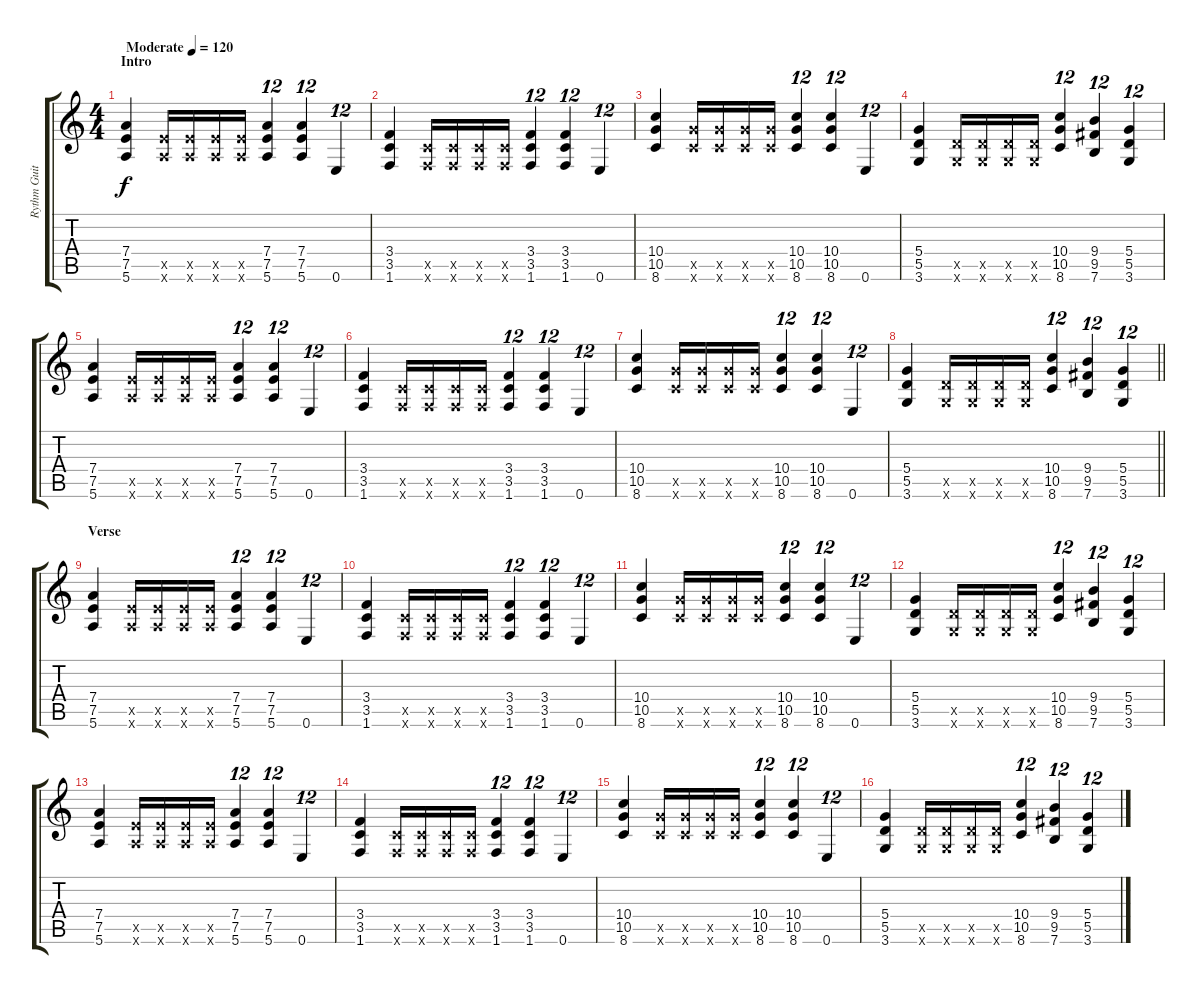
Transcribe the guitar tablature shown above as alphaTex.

\track ("Rythm Guitar 2" "Rythm Guit") {instrument distortionguitar}
\staff {score tabs}
\tuning (E4 B3 G3 D3 A2 E2) {hide}
\ts (4 4)
\section ("" "Intro")
\tempo (120 "Moderate")
\clef g2
\ks c
(7.4 7.5 5.6).4{dy f instrument distortionguitar} (7.5{x} 5.6{x}).16 (7.5{x} 5.6{x}).16 (7.5{x} 5.6{x}).16 (7.5{x} 5.6{x}).16 (7.4 7.5 5.6).4{tu (12 8)} (7.4 7.5 5.6).4{tu (12 8)} 0.6.4{tu (12 8)} |
(3.4 3.5 1.6).4 (3.5{x} 1.6{x}).16 (3.5{x} 1.6{x}).16 (3.5{x} 1.6{x}).16 (3.5{x} 1.6{x}).16 (3.4 3.5 1.6).4{tu (12 8)} (3.4 3.5 1.6).4{tu (12 8)} 0.6.4{tu (12 8)} |
(10.4 10.5 8.6).4 (10.5{x} 8.6{x}).16 (10.5{x} 8.6{x}).16 (10.5{x} 8.6{x}).16 (10.5{x} 8.6{x}).16 (10.4 10.5 8.6).4{tu (12 8)} (10.4 10.5 8.6).4{tu (12 8)} 0.6.4{tu (12 8)} |
(5.4 5.5 3.6).4 (5.5{x} 3.6{x}).16 (5.5{x} 3.6{x}).16 (5.5{x} 3.6{x}).16 (5.5{x} 3.6{x}).16 (10.4 10.5 8.6).4{tu (12 8)} (9.4 9.5 7.6).4{tu (12 8)} (5.4 5.5 3.6).4{tu (12 8)} |
(7.4 7.5 5.6).4 (7.5{x} 5.6{x}).16 (7.5{x} 5.6{x}).16 (7.5{x} 5.6{x}).16 (7.5{x} 5.6{x}).16 (7.4 7.5 5.6).4{tu (12 8)} (7.4 7.5 5.6).4{tu (12 8)} 0.6.4{tu (12 8)} |
(3.4 3.5 1.6).4 (3.5{x} 1.6{x}).16 (3.5{x} 1.6{x}).16 (3.5{x} 1.6{x}).16 (3.5{x} 1.6{x}).16 (3.4 3.5 1.6).4{tu (12 8)} (3.4 3.5 1.6).4{tu (12 8)} 0.6.4{tu (12 8)} |
(10.4 10.5 8.6).4 (10.5{x} 8.6{x}).16 (10.5{x} 8.6{x}).16 (10.5{x} 8.6{x}).16 (10.5{x} 8.6{x}).16 (10.4 10.5 8.6).4{tu (12 8)} (10.4 10.5 8.6).4{tu (12 8)} 0.6.4{tu (12 8)} |
\barLineRight lightlight
(5.4 5.5 3.6).4 (5.5{x} 3.6{x}).16 (5.5{x} 3.6{x}).16 (5.5{x} 3.6{x}).16 (5.5{x} 3.6{x}).16 (10.4 10.5 8.6).4{tu (12 8)} (9.4 9.5 7.6).4{tu (12 8)} (5.4 5.5 3.6).4{tu (12 8)} |
\section ("" "Verse")
(7.4 7.5 5.6).4 (7.5{x} 5.6{x}).16 (7.5{x} 5.6{x}).16 (7.5{x} 5.6{x}).16 (7.5{x} 5.6{x}).16 (7.4 7.5 5.6).4{tu (12 8)} (7.4 7.5 5.6).4{tu (12 8)} 0.6.4{tu (12 8)} |
(3.4 3.5 1.6).4 (3.5{x} 1.6{x}).16 (3.5{x} 1.6{x}).16 (3.5{x} 1.6{x}).16 (3.5{x} 1.6{x}).16 (3.4 3.5 1.6).4{tu (12 8)} (3.4 3.5 1.6).4{tu (12 8)} 0.6.4{tu (12 8)} |
(10.4 10.5 8.6).4 (10.5{x} 8.6{x}).16 (10.5{x} 8.6{x}).16 (10.5{x} 8.6{x}).16 (10.5{x} 8.6{x}).16 (10.4 10.5 8.6).4{tu (12 8)} (10.4 10.5 8.6).4{tu (12 8)} 0.6.4{tu (12 8)} |
(5.4 5.5 3.6).4 (5.5{x} 3.6{x}).16 (5.5{x} 3.6{x}).16 (5.5{x} 3.6{x}).16 (5.5{x} 3.6{x}).16 (10.4 10.5 8.6).4{tu (12 8)} (9.4 9.5 7.6).4{tu (12 8)} (5.4 5.5 3.6).4{tu (12 8)} |
(7.4 7.5 5.6).4 (7.5{x} 5.6{x}).16 (7.5{x} 5.6{x}).16 (7.5{x} 5.6{x}).16 (7.5{x} 5.6{x}).16 (7.4 7.5 5.6).4{tu (12 8)} (7.4 7.5 5.6).4{tu (12 8)} 0.6.4{tu (12 8)} |
(3.4 3.5 1.6).4 (3.5{x} 1.6{x}).16 (3.5{x} 1.6{x}).16 (3.5{x} 1.6{x}).16 (3.5{x} 1.6{x}).16 (3.4 3.5 1.6).4{tu (12 8)} (3.4 3.5 1.6).4{tu (12 8)} 0.6.4{tu (12 8)} |
(10.4 10.5 8.6).4 (10.5{x} 8.6{x}).16 (10.5{x} 8.6{x}).16 (10.5{x} 8.6{x}).16 (10.5{x} 8.6{x}).16 (10.4 10.5 8.6).4{tu (12 8)} (10.4 10.5 8.6).4{tu (12 8)} 0.6.4{tu (12 8)} |
(5.4 5.5 3.6).4 (5.5{x} 3.6{x}).16 (5.5{x} 3.6{x}).16 (5.5{x} 3.6{x}).16 (5.5{x} 3.6{x}).16 (10.4 10.5 8.6).4{tu (12 8)} (9.4 9.5 7.6).4{tu (12 8)} (5.4 5.5 3.6).4{tu (12 8)}
